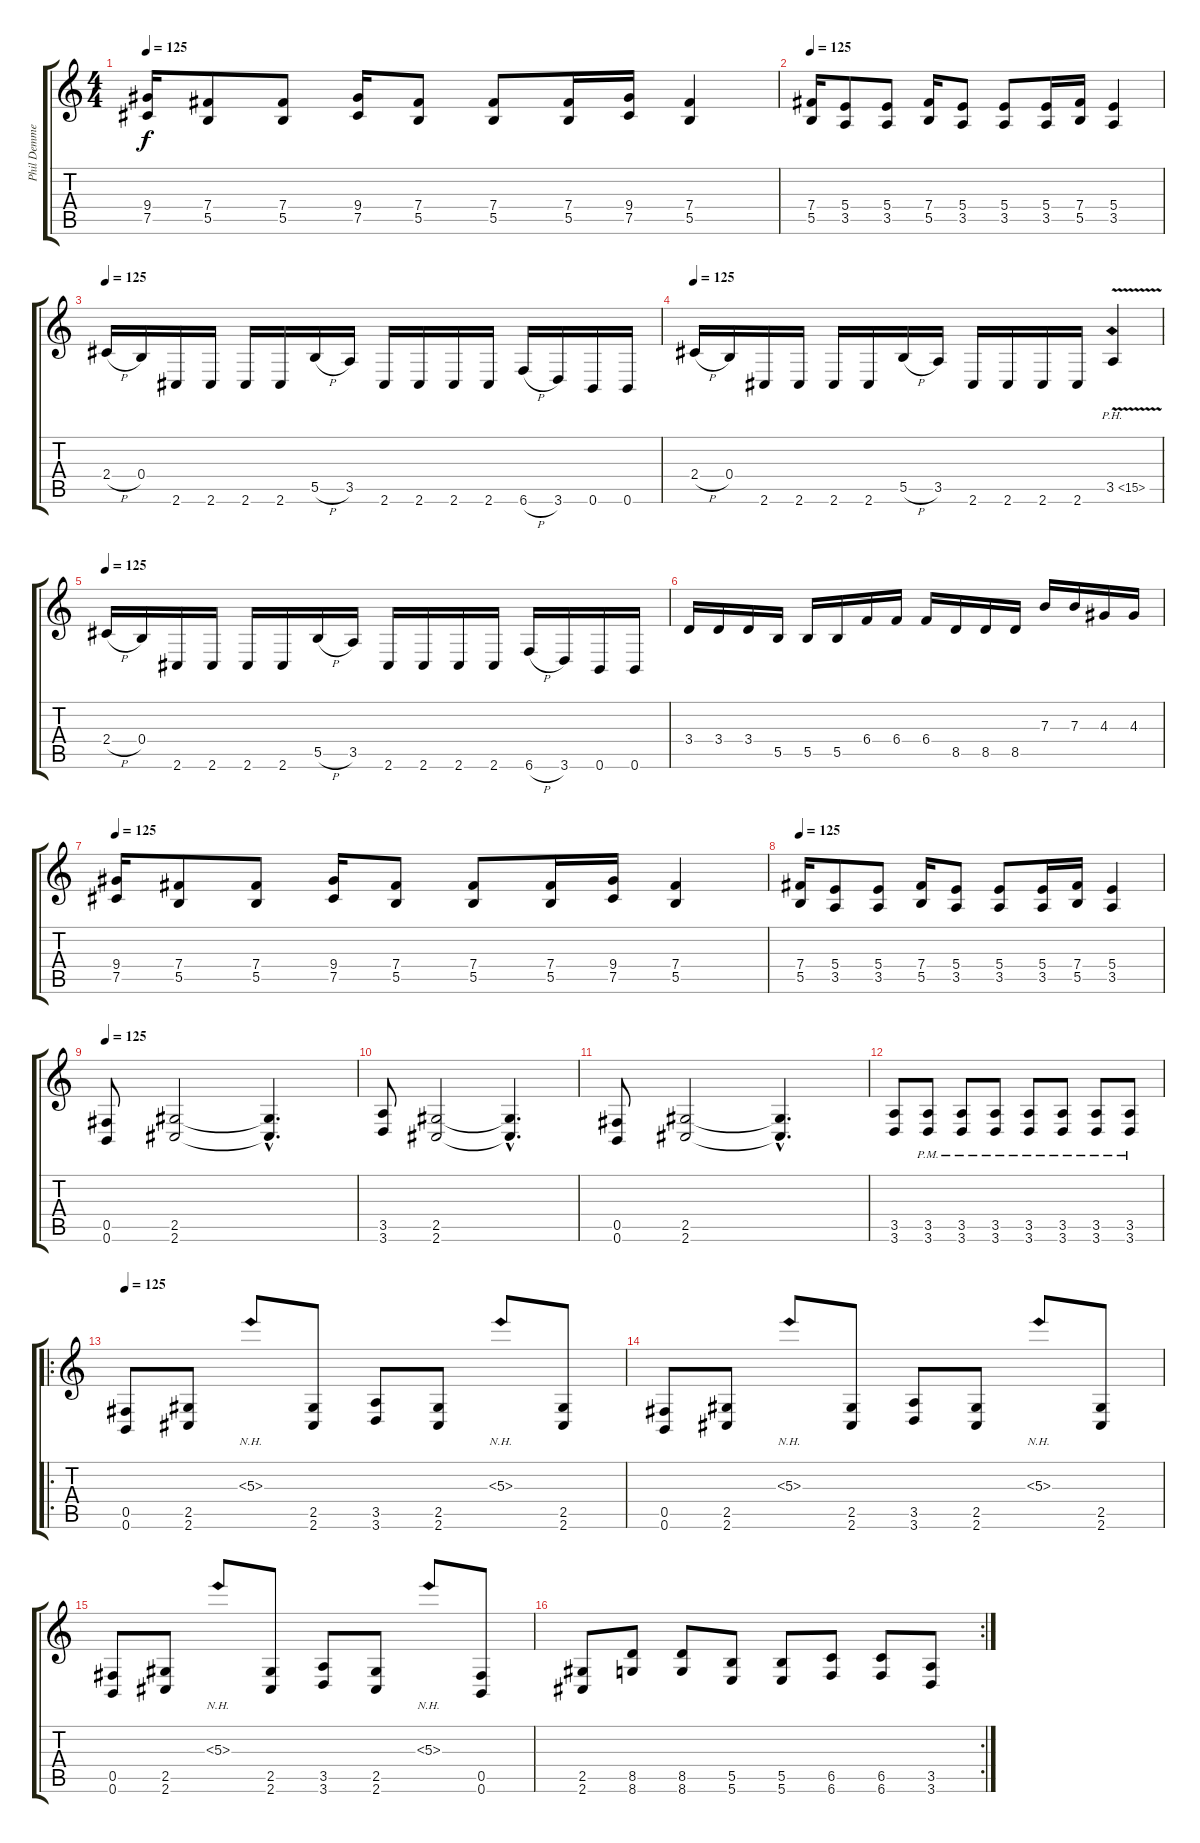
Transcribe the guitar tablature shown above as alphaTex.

\track ("Phil Demmel" "Phil Demme") {instrument distortionguitar}
\staff {score tabs}
\tuning (Db4 Ab3 E3 B2 Gb2 B1) {hide}
\ts (4 4)
\tempo 125
\clef g2
\ks c
(9.4 7.5).16{dy f} (7.4 5.5).8 (7.4 5.5).8 (9.4 7.5).16 (7.4 5.5).8 (7.4 5.5).8 (7.4 5.5).16 (9.4 7.5).16 (7.4 5.5).4 |
\tempo 125
(7.4 5.5).16 (5.4 3.5).8 (5.4 3.5).8 (7.4 5.5).16 (5.4 3.5).8 (5.4 3.5).8 (5.4 3.5).16 (7.4 5.5).16 (5.4 3.5).4 |
\tempo 125
2.4{h}.16{volume 16 instrument distortionguitar} 0.4.16 2.6.16 2.6.16 2.6.16 2.6.16 5.5{h}.16 3.5.16 2.6.16 2.6.16 2.6.16 2.6.16 6.6{h}.16 3.6.16 0.6.16 0.6.16 |
\tempo 125
2.4{h}.16{volume 16 instrument distortionguitar} 0.4.16 2.6.16 2.6.16 2.6.16 2.6.16 5.5{h}.16 3.5.16 2.6.16 2.6.16 2.6.16 2.6.16 3.5{ph 12 v}.4 |
\tempo 125
2.4{h}.16{volume 16 instrument distortionguitar} 0.4.16 2.6.16 2.6.16 2.6.16 2.6.16 5.5{h}.16 3.5.16 2.6.16 2.6.16 2.6.16 2.6.16 6.6{h}.16 3.6.16 0.6.16 0.6.16 |
3.4.16 3.4.16 3.4.16 5.5.16 5.5.16 5.5.16 6.4.16 6.4.16 6.4.16 8.5.16 8.5.16 8.5.16 7.3.16 7.3.16 4.3.16 4.3.16 |
\tempo 125
(9.4 7.5).16 (7.4 5.5).8 (7.4 5.5).8 (9.4 7.5).16 (7.4 5.5).8 (7.4 5.5).8 (7.4 5.5).16 (9.4 7.5).16 (7.4 5.5).4 |
\tempo 125
(7.4 5.5).16 (5.4 3.5).8 (5.4 3.5).8 (7.4 5.5).16 (5.4 3.5).8 (5.4 3.5).8 (5.4 3.5).16 (7.4 5.5).16 (5.4 3.5).4 |
\tempo 125
(0.5 0.6).8 (2.5 2.6).2 (2.5{hac t} 2.6{hac t}).4{d} |
(3.5 3.6).8 (2.5 2.6).2 (2.5{hac t} 2.6{hac t}).4{d} |
(0.5 0.6).8 (2.5 2.6).2 (2.5{hac t} 2.6{hac t}).4{d} |
(3.5 3.6).8 (3.5{pm} 3.6{pm}).8 (3.5{pm} 3.6{pm}).8 (3.5{pm} 3.6{pm}).8 (3.5{pm} 3.6{pm}).8 (3.5{pm} 3.6{pm}).8 (3.5{pm} 3.6{pm}).8 (3.5{pm} 3.6{pm}).8 |
\ro
\tempo 125
(0.5 0.6).8 (2.5 2.6).8 5.3{nh}.8 (2.5 2.6).8 (3.5 3.6).8 (2.5 2.6).8 5.3{nh}.8 (2.5 2.6).8 |
(0.5 0.6).8 (2.5 2.6).8 5.3{nh}.8 (2.5 2.6).8 (3.5 3.6).8 (2.5 2.6).8 5.3{nh}.8 (2.5 2.6).8 |
(0.5 0.6).8 (2.5 2.6).8 5.3{nh}.8 (2.5 2.6).8 (3.5 3.6).8 (2.5 2.6).8 5.3{nh}.8 (0.5 0.6).8 |
\rc 2
(2.5 2.6).8 (8.5 8.6).8 (8.5 8.6).8 (5.5 5.6).8 (5.5 5.6).8 (6.5 6.6).8 (6.5 6.6).8 (3.5 3.6).8
